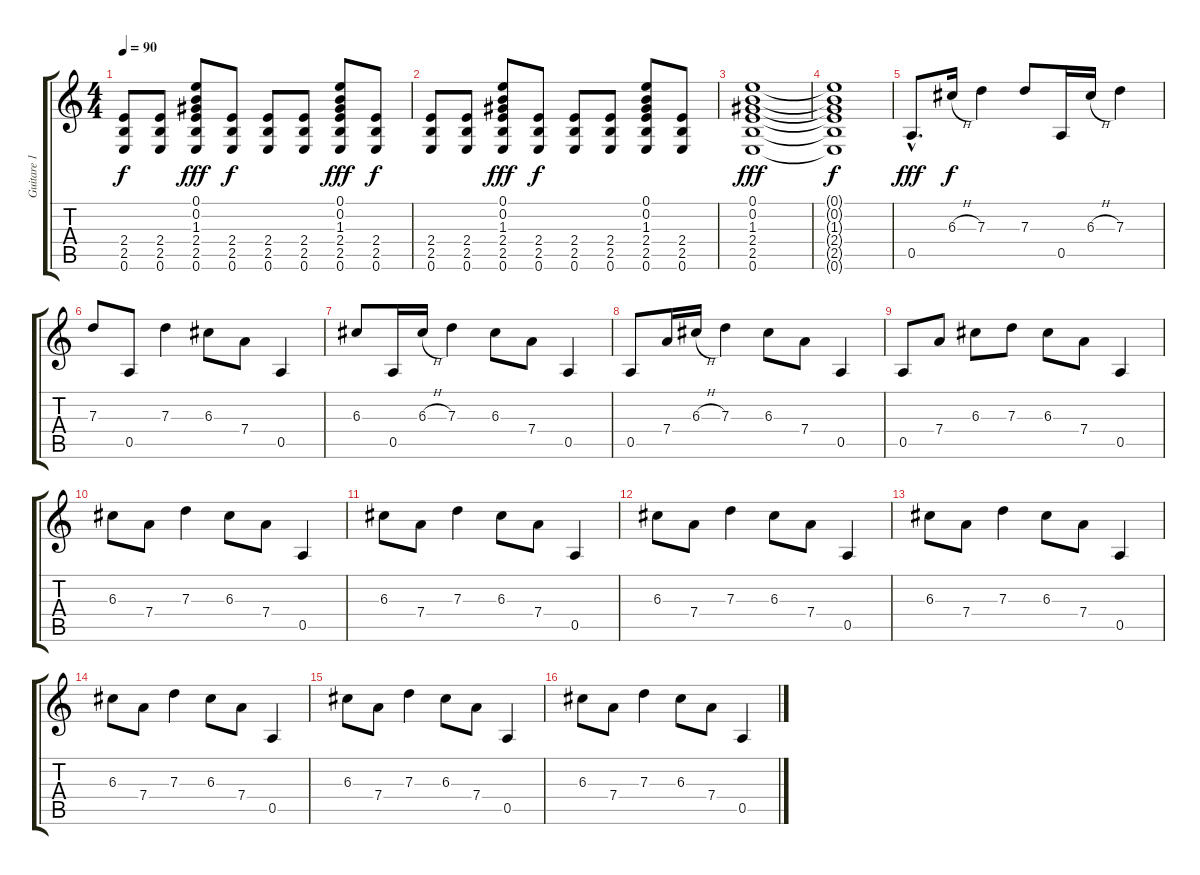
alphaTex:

\track ("Guitare 1" "Guitare 1") {instrument acousticguitarnylon}
\staff {score tabs}
\tuning (E4 B3 G3 D3 A2 E2) {hide}
\ts (4 4)
\tempo 90
\clef g2
\ks c
(2.4 2.5 0.6).8{dy f} (2.4 2.5 0.6).8 (0.1 0.2 1.3 2.4 2.5 0.6).8{dy fff} (2.4 2.5 0.6).8{dy f} (2.4 2.5 0.6).8 (2.4 2.5 0.6).8 (0.1 0.2 1.3 2.4 2.5 0.6).8{dy fff} (2.4 2.5 0.6).8{dy f} |
(2.4 2.5 0.6).8 (2.4 2.5 0.6).8 (0.1 0.2 1.3 2.4 2.5 0.6).8{dy fff} (2.4 2.5 0.6).8{dy f} (2.4 2.5 0.6).8 (2.4 2.5 0.6).8 (0.1 0.2 1.3 2.4 2.5 0.6).8 (2.4 2.5 0.6).8 |
(0.1 0.2 1.3 2.4 2.5 0.6).1{dy fff} |
(0.1{t} 0.2{t} 1.3{t} 2.4{t} 2.5{t} 0.6{t}).1{dy f} |
0.5{hac}.8{d dy fff} 6.3{h}.16{dy f} 7.3.4 7.3.8 0.5.16 6.3{h}.16 7.3.4 |
7.3.8 0.5.8 7.3.4 6.3.8 7.4.8 0.5.4 |
6.3.8 0.5.16 6.3{h}.16 7.3.4 6.3.8 7.4.8 0.5.4 |
0.5.8 7.4.16 6.3{h}.16 7.3.4 6.3.8 7.4.8 0.5.4 |
0.5.8 7.4.8 6.3.8 7.3.8 6.3.8 7.4.8 0.5.4 |
6.3.8 7.4.8 7.3.4 6.3.8 7.4.8 0.5.4 |
6.3.8 7.4.8 7.3.4 6.3.8 7.4.8 0.5.4 |
6.3.8 7.4.8 7.3.4 6.3.8 7.4.8 0.5.4 |
6.3.8 7.4.8 7.3.4 6.3.8 7.4.8 0.5.4 |
6.3.8 7.4.8 7.3.4 6.3.8 7.4.8 0.5.4 |
6.3.8 7.4.8 7.3.4 6.3.8 7.4.8 0.5.4 |
6.3.8 7.4.8 7.3.4 6.3.8 7.4.8 0.5.4
